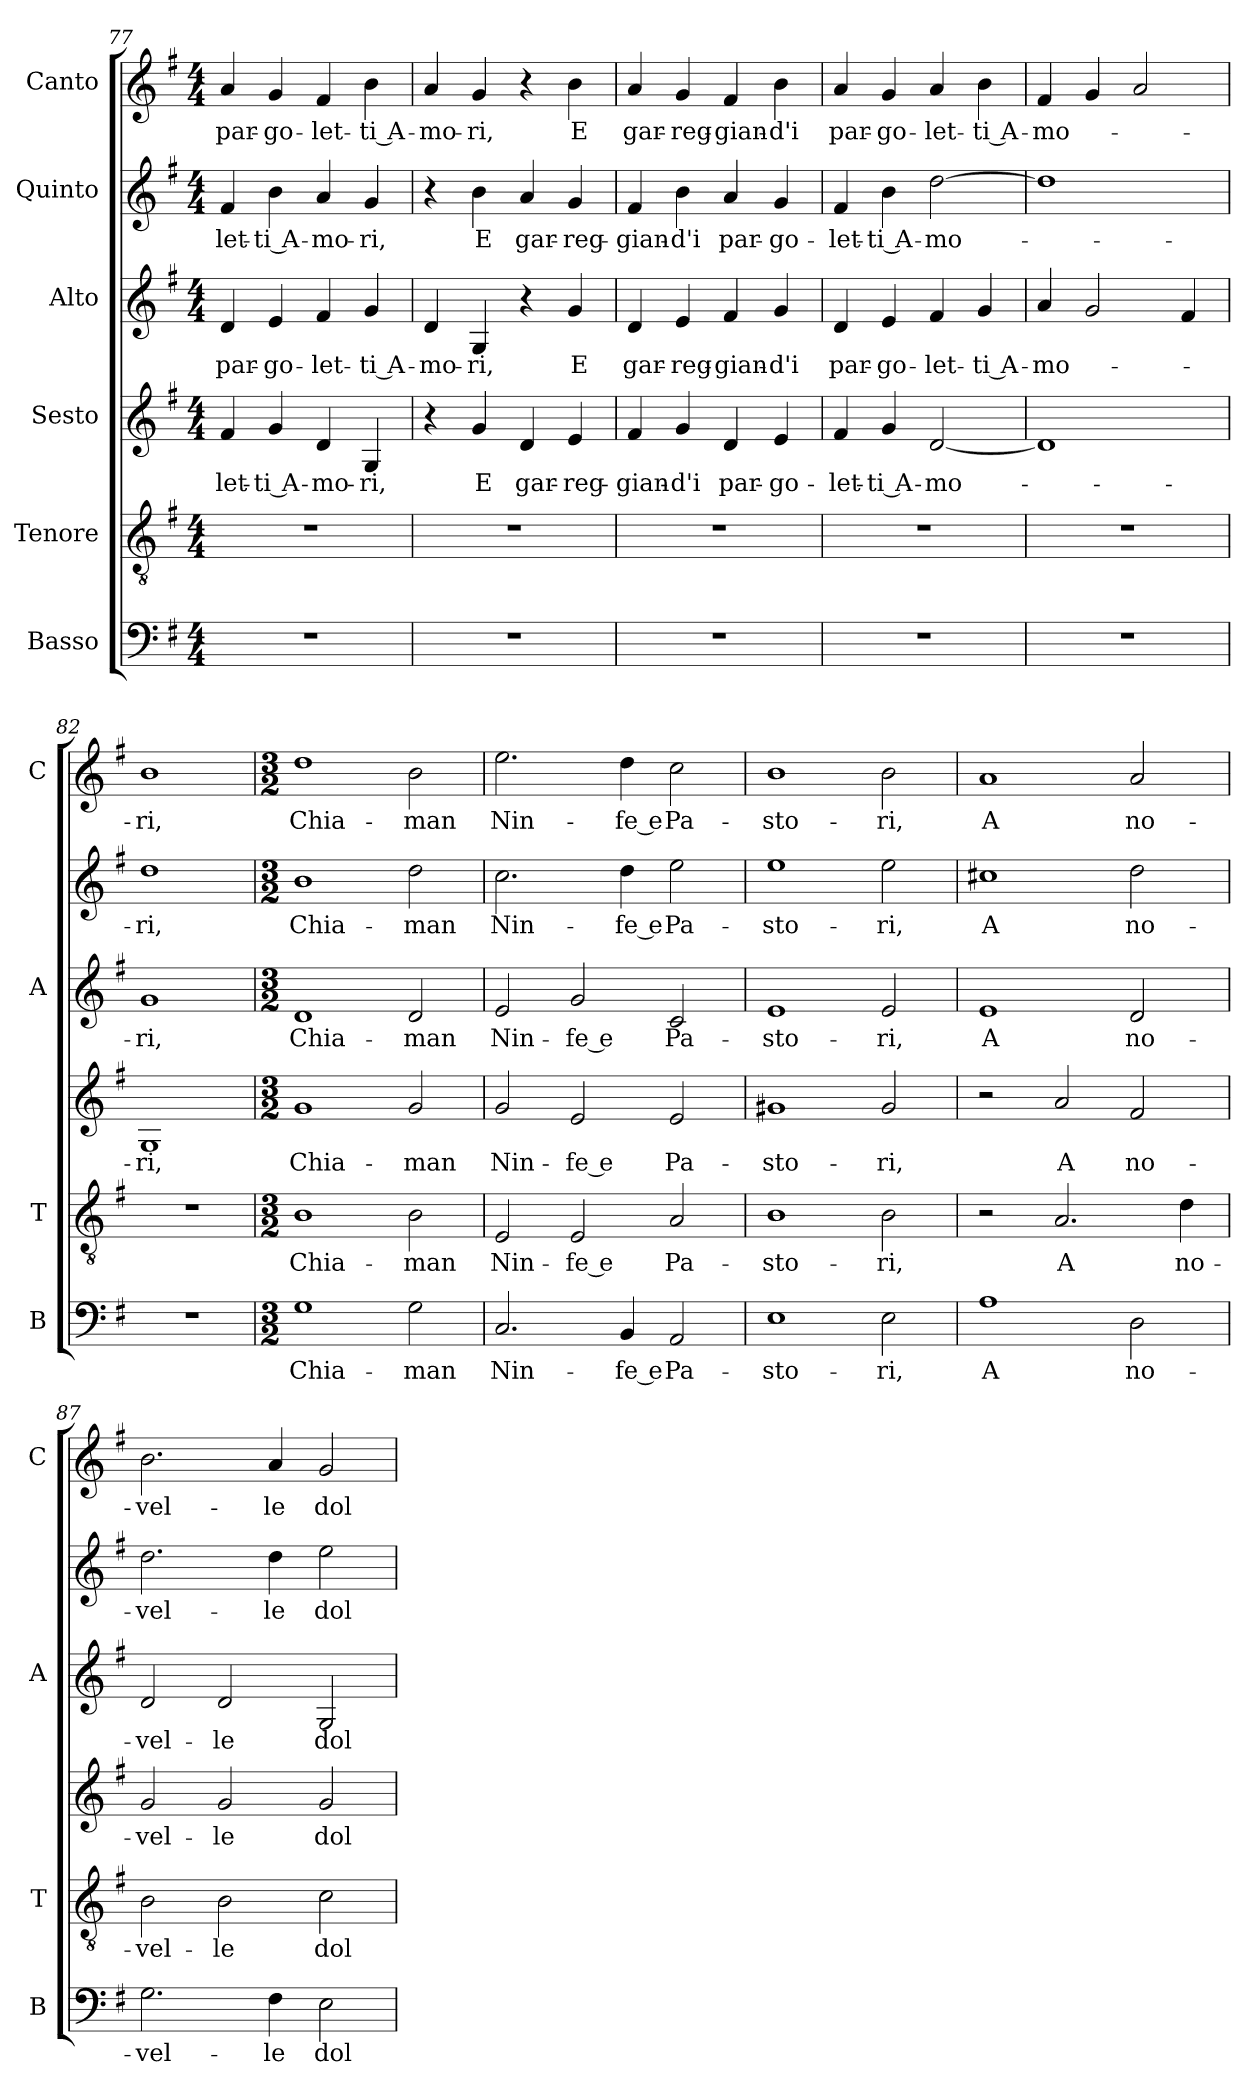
**kern	**text	**kern	**text	**kern	**text	**kern	**text	**kern	**text	**kern	**text
*part6	*part6	*part5	*part5	*part4	*part4	*part3	*part3	*part2	*part2	*part1	*part1
*staff6	*staff6	*staff5	*staff5	*staff4	*staff4	*staff3	*staff3	*staff2	*staff2	*staff1	*staff1
*I"Basso	*	*I"Tenore	*	*I"Sesto	*	*I"Alto	*	*I"Quinto	*	*I"Canto	*
*I'B	*	*I'T	*	*	*	*I'A	*	*	*	*I'C	*
*clefF4	*	*clefGv2	*	*clefG2	*	*clefG2	*	*clefG2	*	*clefG2	*
*k[f#]	*	*k[f#]	*	*k[f#]	*	*k[f#]	*	*k[f#]	*	*k[f#]	*
*G:	*	*G:	*	*G:	*	*G:	*	*G:	*	*G:	*
*M4/4	*	*M4/4	*	*M4/4	*	*M4/4	*	*M4/4	*	*M4/4	*
=77	=77	=77	=77	=77	=77	=77	=77	=77	=77	=77	=77
!	!	!	!	!	!LO:LY:b	!	!LO:LY:b	!	!LO:LY:b	!	!LO:LY:b
1r	.	1r	.	4f#/	-let-	4d/	par-	4f#/	-let-	4a/	par-
!	!	!	!	!	!LO:LY:b	!	!LO:LY:b	!	!LO:LY:b	!	!LO:LY:b
.	.	.	.	4g/	-ti A-	4e/	-go-	4b\	-ti A-	4g/	-go-
!	!	!	!	!	!LO:LY:b	!	!LO:LY:b	!	!LO:LY:b	!	!LO:LY:b
.	.	.	.	4d/	-mo-	4f#/	-let-	4a/	-mo-	4f#/	-let-
!	!	!	!	!	!LO:LY:b	!	!LO:LY:b	!	!LO:LY:b	!	!LO:LY:b
.	.	.	.	4G/	-ri,	4g/	-ti A-	4g/	-ri,	4b\	-ti A-
!!LO:PB:g=z
=78	=78	=78	=78	=78	=78	=78	=78	=78	=78	=78	=78
!	!	!	!	!	!	!	!LO:LY:b	!	!	!	!LO:LY:b
1r	.	1r	.	4r	.	4d/	-mo-	4r	.	4a/	-mo-
!	!	!	!	!	!LO:LY:b	!	!LO:LY:b	!	!LO:LY:b	!	!LO:LY:b
.	.	.	.	4g/	E	4G/	-ri,	4b\	E	4g/	-ri,
!	!	!	!	!	!LO:LY:b	!	!	!	!LO:LY:b	!	!
.	.	.	.	4d/	gar-	4r	.	4a/	gar-	4r	.
!	!	!	!	!	!LO:LY:b	!	!LO:LY:b	!	!LO:LY:b	!	!LO:LY:b
.	.	.	.	4e/	-reg-	4g/	E	4g/	-reg-	4b\	E
=79	=79	=79	=79	=79	=79	=79	=79	=79	=79	=79	=79
!	!	!	!	!	!LO:LY:b	!	!LO:LY:b	!	!LO:LY:b	!	!LO:LY:b
1r	.	1r	.	4f#/	-gian-	4d/	gar-	4f#/	-gian-	4a/	gar-
!	!	!	!	!	!LO:LY:b	!	!LO:LY:b	!	!LO:LY:b	!	!LO:LY:b
.	.	.	.	4g/	-d'i	4e/	-reg-	4b\	-d'i	4g/	-reg-
!	!	!	!	!	!LO:LY:b	!	!LO:LY:b	!	!LO:LY:b	!	!LO:LY:b
.	.	.	.	4d/	par-	4f#/	-gian-	4a/	par-	4f#/	-gian-
!	!	!	!	!	!LO:LY:b	!	!LO:LY:b	!	!LO:LY:b	!	!LO:LY:b
.	.	.	.	4e/	-go-	4g/	-d'i	4g/	-go-	4b\	-d'i
=80	=80	=80	=80	=80	=80	=80	=80	=80	=80	=80	=80
!	!	!	!	!	!LO:LY:b	!	!LO:LY:b	!	!LO:LY:b	!	!LO:LY:b
1r	.	1r	.	4f#/	-let-	4d/	par-	4f#/	-let-	4a/	par-
!	!	!	!	!	!LO:LY:b	!	!LO:LY:b	!	!LO:LY:b	!	!LO:LY:b
.	.	.	.	4g/	-ti A-	4e/	-go-	4b\	-ti A-	4g/	-go-
!	!	!	!	!	!LO:LY:b	!	!LO:LY:b	!	!LO:LY:b	!	!LO:LY:b
.	.	.	.	[2d/	-mo-	4f#/	-let-	[2dd\	-mo-	4a/	-let-
!	!	!	!	!	!	!	!LO:LY:b	!	!	!	!LO:LY:b
.	.	.	.	.	.	4g/	-ti A-	.	.	4b\	-ti A-
=81	=81	=81	=81	=81	=81	=81	=81	=81	=81	=81	=81
!	!	!	!	!	!	!	!LO:LY:b	!	!	!	!LO:LY:b
1r	.	1r	.	1d]	.	4a/	-mo-	1dd]	.	4f#/	-mo-
.	.	.	.	.	.	2g/	.	.	.	4g/	.
.	.	.	.	.	.	.	.	.	.	2a/	.
.	.	.	.	.	.	4f#/	.	.	.	.	.
=82	=82	=82	=82	=82	=82	=82	=82	=82	=82	=82	=82
!	!	!	!	!	!LO:LY:b	!	!LO:LY:b	!	!LO:LY:b	!	!LO:LY:b
1r	.	1r	.	1G	-ri,	1g	-ri,	1dd	-ri,	1b	-ri,
=83	=83	=83	=83	=83	=83	=83	=83	=83	=83	=83	=83
*M3/2	*	*M3/2	*	*M3/2	*	*M3/2	*	*M3/2	*	*M3/2	*
!	!LO:LY:b	!	!LO:LY:b	!	!LO:LY:b	!	!LO:LY:b	!	!LO:LY:b	!	!LO:LY:b
1G	Chia-	1B	Chia-	1g	Chia-	1d	Chia-	1b	Chia-	1dd	Chia-
!	!LO:LY:b	!	!LO:LY:b	!	!LO:LY:b	!	!LO:LY:b	!	!LO:LY:b	!	!LO:LY:b
2G\	-man	2B\	-man	2g/	-man	2d/	-man	2dd\	-man	2b\	-man
=84	=84	=84	=84	=84	=84	=84	=84	=84	=84	=84	=84
!	!LO:LY:b	!	!LO:LY:b	!	!LO:LY:b	!	!LO:LY:b	!	!LO:LY:b	!	!LO:LY:b
2.C/	Nin-	2E/	Nin-	2g/	Nin-	2e/	Nin-	2.cc\	Nin-	2.ee\	Nin-
!	!	!	!LO:LY:b	!	!LO:LY:b	!	!LO:LY:b	!	!	!	!
.	.	2E/	-fe e	2e/	-fe e	2g/	-fe e	.	.	.	.
!	!LO:LY:b	!	!	!	!	!	!	!	!LO:LY:b	!	!LO:LY:b
4BB/	-fe e	.	.	.	.	.	.	4dd\	-fe e	4dd\	-fe e
!	!LO:LY:b	!	!LO:LY:b	!	!LO:LY:b	!	!LO:LY:b	!	!LO:LY:b	!	!LO:LY:b
2AA/	Pa-	2A/	Pa-	2e/	Pa-	2c/	Pa-	2ee\	Pa-	2cc\	Pa-
=85	=85	=85	=85	=85	=85	=85	=85	=85	=85	=85	=85
!	!LO:LY:b	!	!LO:LY:b	!	!LO:LY:b	!	!LO:LY:b	!	!LO:LY:b	!	!LO:LY:b
1E	-sto-	1B	-sto-	1g#X	-sto-	1e	-sto-	1ee	-sto-	1b	-sto-
!	!LO:LY:b	!	!LO:LY:b	!	!LO:LY:b	!	!LO:LY:b	!	!LO:LY:b	!	!LO:LY:b
2E\	-ri,	2B\	-ri,	2g#/	-ri,	2e/	-ri,	2ee\	-ri,	2b\	-ri,
=86	=86	=86	=86	=86	=86	=86	=86	=86	=86	=86	=86
!	!LO:LY:b	!	!	!	!	!	!LO:LY:b	!	!LO:LY:b	!	!LO:LY:b
1A	A	2r	.	2r	.	1e	A	1cc#X	A	1a	A
!	!	!	!LO:LY:b	!	!LO:LY:b	!	!	!	!	!	!
.	.	2.A/	A	2a/	A	.	.	.	.	.	.
!	!LO:LY:b	!	!	!	!LO:LY:b	!	!LO:LY:b	!	!LO:LY:b	!	!LO:LY:b
2D\	no-	.	.	2f#/	no-	2d/	no-	2dd\	no-	2a/	no-
!	!	!	!LO:LY:b	!	!	!	!	!	!	!	!
.	.	4d\	no-	.	.	.	.	.	.	.	.
!!LO:LB:g=z
=87	=87	=87	=87	=87	=87	=87	=87	=87	=87	=87	=87
!	!LO:LY:b	!	!LO:LY:b	!	!LO:LY:b	!	!LO:LY:b	!	!LO:LY:b	!	!LO:LY:b
2.G\	-vel-	2B\	-vel-	2g/	-vel-	2d/	-vel-	2.dd\	-vel-	2.b\	-vel-
!	!	!	!LO:LY:b	!	!LO:LY:b	!	!LO:LY:b	!	!	!	!
.	.	2B\	-le	2g/	-le	2d/	-le	.	.	.	.
!	!LO:LY:b	!	!	!	!	!	!	!	!LO:LY:b	!	!LO:LY:b
4F#\	-le	.	.	.	.	.	.	4dd\	-le	4a/	-le
!	!LO:LY:b	!	!LO:LY:b	!	!LO:LY:b	!	!LO:LY:b	!	!LO:LY:b	!	!LO:LY:b
2E\	dol-	2c\	dol-	2g/	dol-	2G/	dol-	2ee\	dol-	2g/	dol-
=	=	=	=	=	=	=	=	=	=	=	=
*-	*-	*-	*-	*-	*-	*-	*-	*-	*-	*-	*-
